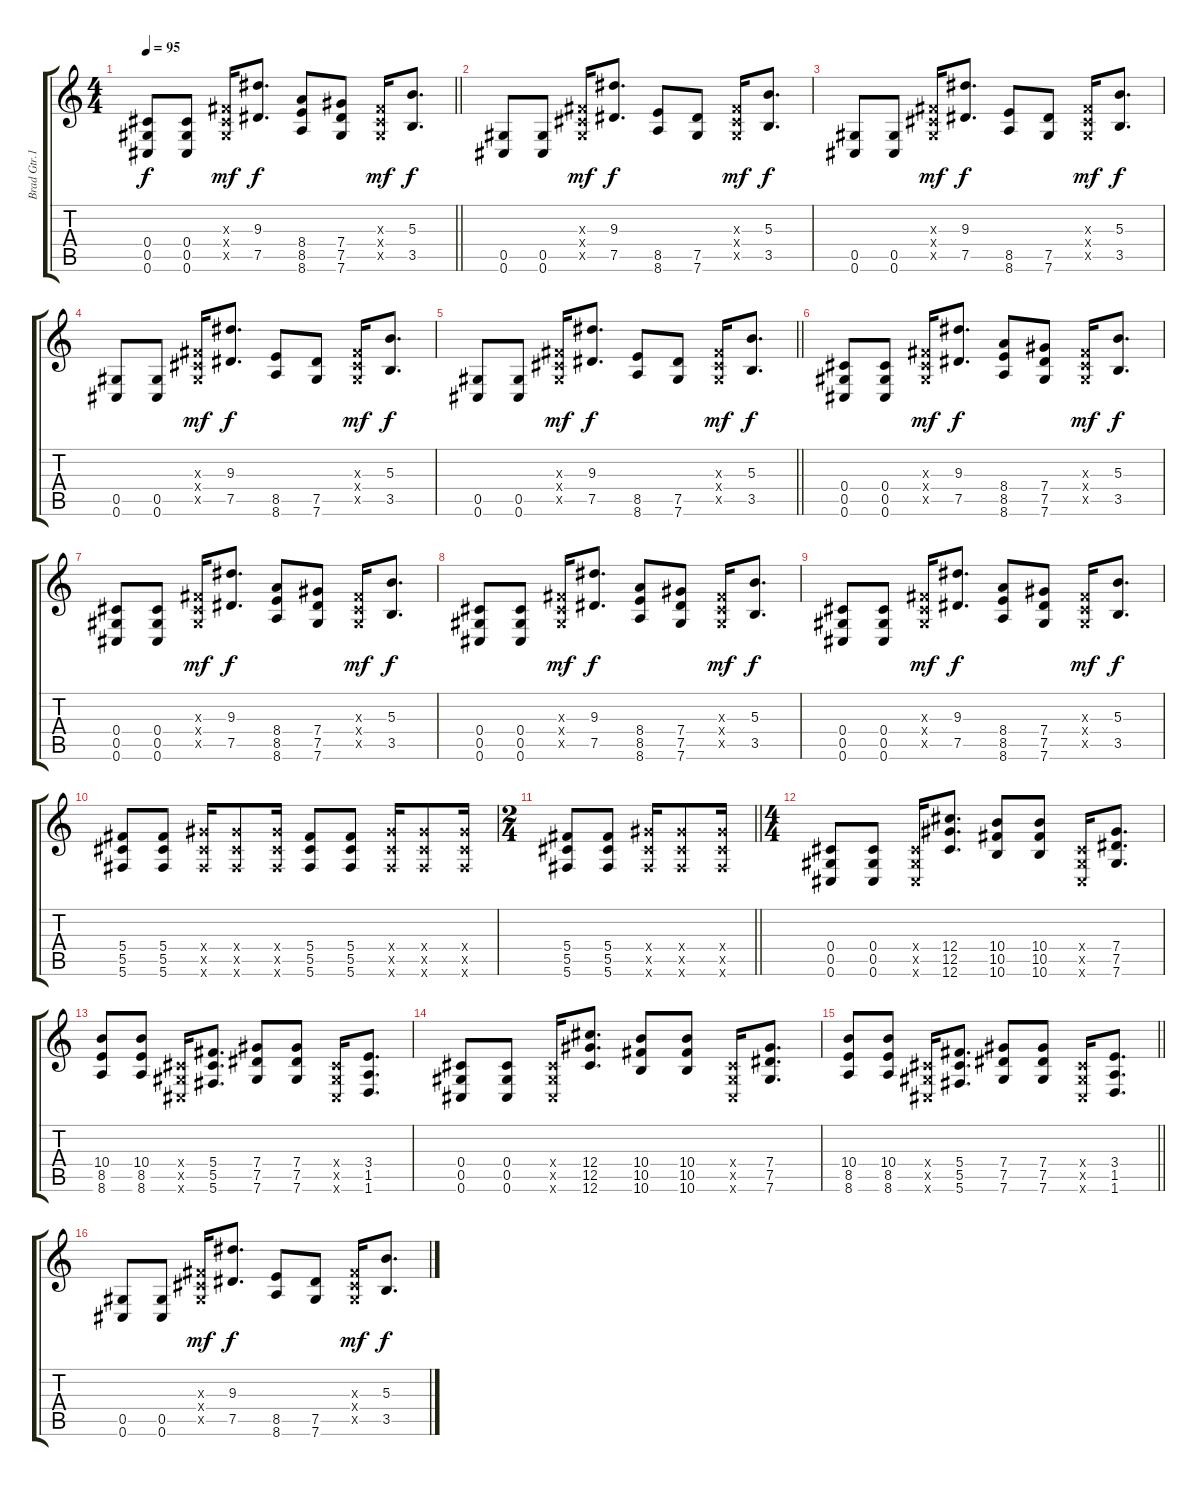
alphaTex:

\track ("Brad Gtr.1" "Brad Gtr.1") {instrument distortionguitar}
\staff {score tabs}
\tuning (Eb4 Bb3 Gb3 Db3 Ab2 Db2) {hide}
\ts (4 4)
\tempo 95
\clef g2
\barLineRight lightlight
\ks c
(0.4 0.5 0.6).8{dy f} (0.4 0.5 0.6).8 (0.3{x} 0.4{x} 0.5{x}).16{dy mf} (9.3 7.5).8{d dy f} (8.4 8.5 8.6).8 (7.4 7.5 7.6).8 (0.3{x} 0.4{x} 0.5{x}).16{dy mf} (5.3 3.5).8{d dy f} |
(0.5 0.6).8 (0.5 0.6).8 (0.3{x} 0.4{x} 0.5{x}).16{dy mf} (9.3 7.5).8{d dy f} (8.5 8.6).8 (7.5 7.6).8 (0.3{x} 0.4{x} 0.5{x}).16{dy mf} (5.3 3.5).8{d dy f} |
(0.5 0.6).8 (0.5 0.6).8 (0.3{x} 0.4{x} 0.5{x}).16{dy mf} (9.3 7.5).8{d dy f} (8.5 8.6).8 (7.5 7.6).8 (0.3{x} 0.4{x} 0.5{x}).16{dy mf} (5.3 3.5).8{d dy f} |
(0.5 0.6).8 (0.5 0.6).8 (0.3{x} 0.4{x} 0.5{x}).16{dy mf} (9.3 7.5).8{d dy f} (8.5 8.6).8 (7.5 7.6).8 (0.3{x} 0.4{x} 0.5{x}).16{dy mf} (5.3 3.5).8{d dy f} |
\barLineRight lightlight
(0.5 0.6).8 (0.5 0.6).8 (0.3{x} 0.4{x} 0.5{x}).16{dy mf} (9.3 7.5).8{d dy f} (8.5 8.6).8 (7.5 7.6).8 (0.3{x} 0.4{x} 0.5{x}).16{dy mf} (5.3 3.5).8{d dy f} |
(0.4 0.5 0.6).8 (0.4 0.5 0.6).8 (0.3{x} 0.4{x} 0.5{x}).16{dy mf} (9.3 7.5).8{d dy f} (8.4 8.5 8.6).8 (7.4 7.5 7.6).8 (0.3{x} 0.4{x} 0.5{x}).16{dy mf} (5.3 3.5).8{d dy f} |
(0.4 0.5 0.6).8 (0.4 0.5 0.6).8 (0.3{x} 0.4{x} 0.5{x}).16{dy mf} (9.3 7.5).8{d dy f} (8.4 8.5 8.6).8 (7.4 7.5 7.6).8 (0.3{x} 0.4{x} 0.5{x}).16{dy mf} (5.3 3.5).8{d dy f} |
(0.4 0.5 0.6).8 (0.4 0.5 0.6).8 (0.3{x} 0.4{x} 0.5{x}).16{dy mf} (9.3 7.5).8{d dy f} (8.4 8.5 8.6).8 (7.4 7.5 7.6).8 (0.3{x} 0.4{x} 0.5{x}).16{dy mf} (5.3 3.5).8{d dy f} |
(0.4 0.5 0.6).8 (0.4 0.5 0.6).8 (0.3{x} 0.4{x} 0.5{x}).16{dy mf} (9.3 7.5).8{d dy f} (8.4 8.5 8.6).8 (7.4 7.5 7.6).8 (0.3{x} 0.4{x} 0.5{x}).16{dy mf} (5.3 3.5).8{d dy f} |
(5.4 5.5 5.6).8 (5.4 5.5 5.6).8 (7.4{x} 5.5{x} 5.6{x}).16 (7.4{x} 5.5{x} 5.6{x}).8 (7.4{x} 5.5{x} 5.6{x}).16 (5.4 5.5 5.6).8 (5.4 5.5 5.6).8 (7.4{x} 5.5{x} 5.6{x}).16 (7.4{x} 5.5{x} 5.6{x}).8 (7.4{x} 5.5{x} 5.6{x}).16 |
\ts (2 4)
\barLineRight lightlight
(5.4 5.5 5.6).8 (5.4 5.5 5.6).8 (7.4{x} 5.5{x} 5.6{x}).16 (7.4{x} 5.5{x} 5.6{x}).8 (7.4{x} 5.5{x} 5.6{x}).16 |
\ts (4 4)
(0.4 0.5 0.6).8 (0.4 0.5 0.6).8 (0.4{x} 0.5{x} 0.6{x}).16 (12.4 12.5 12.6).8{d} (10.4 10.5 10.6).8 (10.4 10.5 10.6).8 (0.4{x} 0.5{x} 0.6{x}).16 (7.4 7.5 7.6).8{d} |
(10.4 8.5 8.6).8 (10.4 8.5 8.6).8 (0.4{x} 0.5{x} 0.6{x}).16 (5.4 5.5 5.6).8{d} (7.4 7.5 7.6).8 (7.4 7.5 7.6).8 (0.4{x} 0.5{x} 0.6{x}).16 (3.4 1.5 1.6).8{d} |
(0.4 0.5 0.6).8 (0.4 0.5 0.6).8 (0.4{x} 0.5{x} 0.6{x}).16 (12.4 12.5 12.6).8{d} (10.4 10.5 10.6).8 (10.4 10.5 10.6).8 (0.4{x} 0.5{x} 0.6{x}).16 (7.4 7.5 7.6).8{d} |
\barLineRight lightlight
(10.4 8.5 8.6).8 (10.4 8.5 8.6).8 (0.4{x} 0.5{x} 0.6{x}).16 (5.4 5.5 5.6).8{d} (7.4 7.5 7.6).8 (7.4 7.5 7.6).8 (0.4{x} 0.5{x} 0.6{x}).16 (3.4 1.5 1.6).8{d} |
(0.5 0.6).8 (0.5 0.6).8 (0.3{x} 0.4{x} 0.5{x}).16{dy mf} (9.3 7.5).8{d dy f} (8.5 8.6).8 (7.5 7.6).8 (0.3{x} 0.4{x} 0.5{x}).16{dy mf} (5.3 3.5).8{d dy f}
